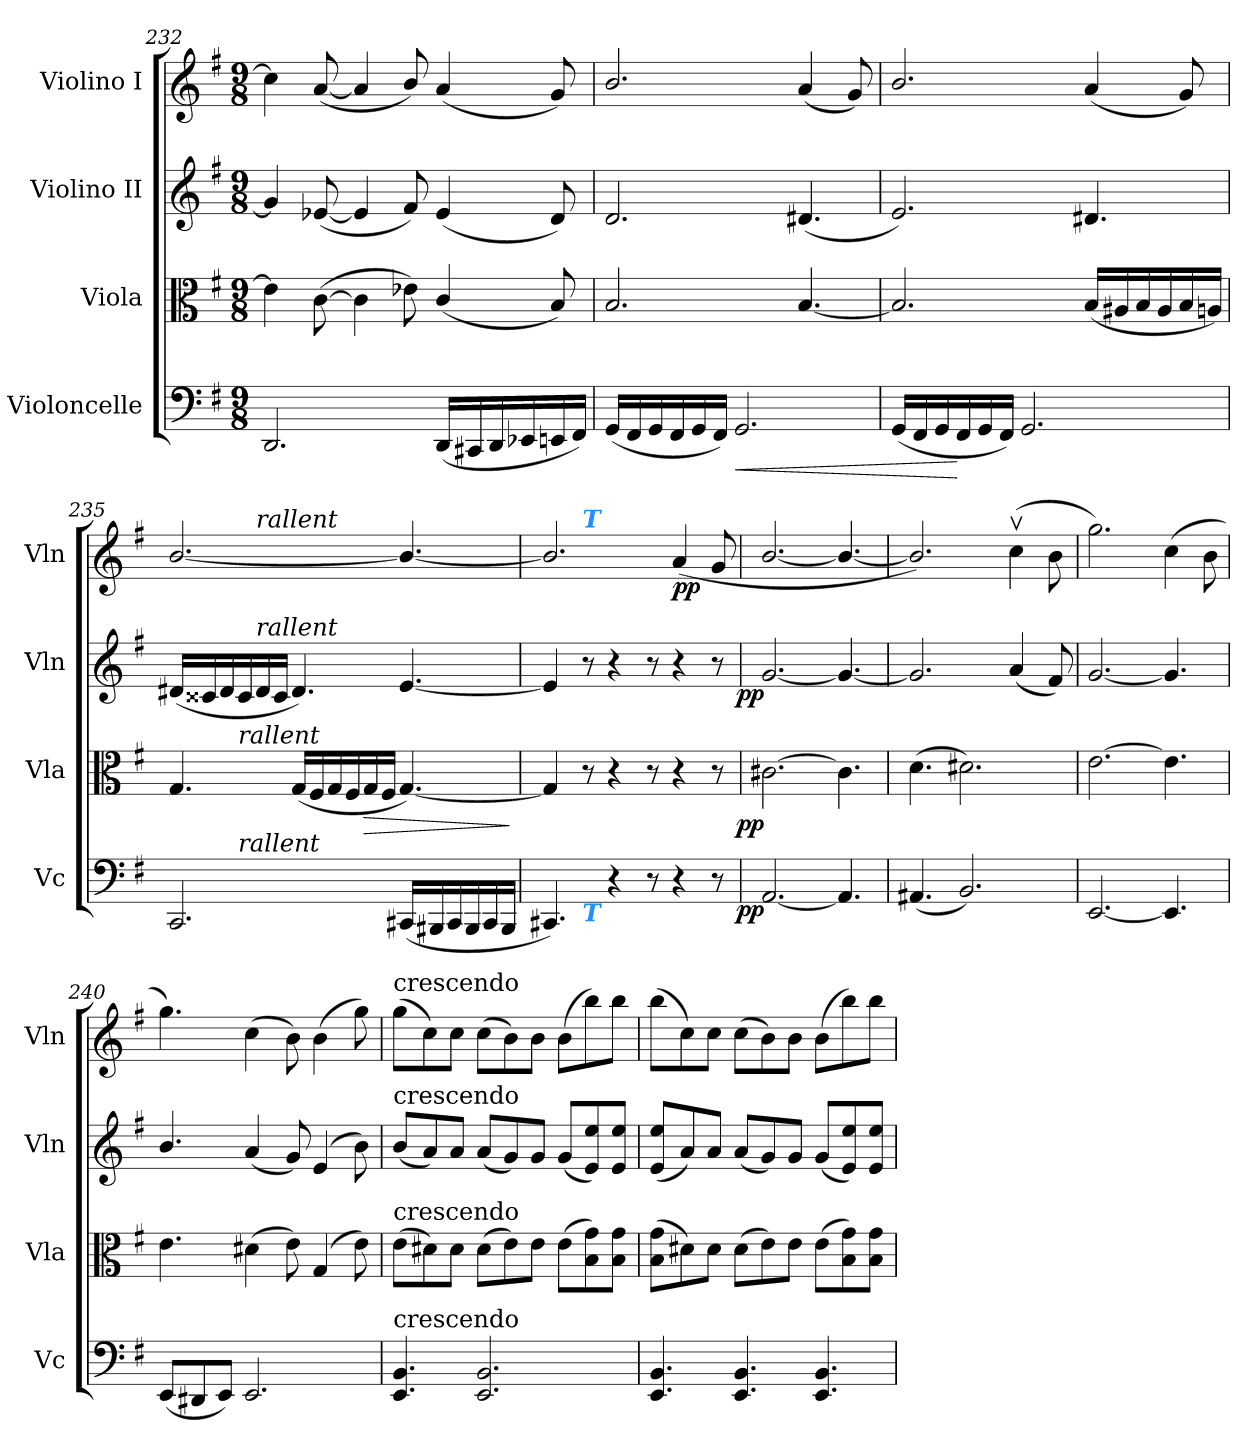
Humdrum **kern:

**kern	**dynam	**kern	**dynam	**kern	**dynam	**kern	**dynam
*part4	*part4	*part3	*part3	*part2	*part2	*part1	*part1
*staff4	*staff4	*staff3	*staff3	*staff2	*staff2	*staff1	*staff1
*I"Violoncelle	*	*I"Viola	*	*I"Violino II	*	*I"Violino I	*
*I'Vc	*	*I'Vla	*	*I'Vln	*	*I'Vln	*
*clefF4	*	*clefC3	*	*clefG2	*	*clefG2	*
*k[f#]	*	*k[f#]	*	*k[f#]	*	*k[f#]	*
*M9/8	*	*M9/8	*	*M9/8	*	*M9/8	*
=232	=232	=232	=232	=232	=232	=232	=232
2.DD/	.	4e-\]	.	4g/]	.	4cc\]	.
.	.	([8c\	.	([8e-X/	.	([8a/	.
.	.	4c\]	.	4e-/]	.	4a/]	.
.	.	8e-X\)	.	8f#/)	.	8b/)	.
(16DD/LL	.	(4c/	.	(4e-/	.	(4a/	.
16CC#X/	.	.	.	.	.	.	.
16DD/	.	.	.	.	.	.	.
16EE-X/	.	.	.	.	.	.	.
16EEn/	.	8B/)	.	8d/)	.	8g/)	.
16FF#/JJ)	.	.	.	.	.	.	.
=233	=233	=233	=233	=233	=233	=233	=233
(16GG/LL	.	2.B/	.	2.d/	.	2.b/	.
16FF#/	.	.	.	.	.	.	.
16GG/	.	.	.	.	.	.	.
16FF#/	.	.	.	.	.	.	.
16GG/	.	.	.	.	.	.	.
16FF#/JJ)	.	.	.	.	.	.	.
!	!LO:HP:b	!	!	!	!	!	!
2.GG/	<	.	.	.	.	.	.
.	.	[4.B/	.	(4.d#X/	.	(4a/	.
.	.	.	.	.	.	8g/)	.
=234	=234	=234	=234	=234	=234	=234	=234
(16GG/LL	.	2.B/]	.	2.e/)	.	2.b/	.
16FF#/	.	.	.	.	.	.	.
16GG/	.	.	.	.	.	.	.
16FF#/	[	.	.	.	.	.	.
16GG/	.	.	.	.	.	.	.
16FF#/JJ)	.	.	.	.	.	.	.
2.GG/	.	.	.	.	.	.	.
.	.	(16B/LL	.	4.d#X/	.	(4a/	.
.	.	16A#X/	.	.	.	.	.
.	.	16B/	.	.	.	.	.
.	.	16A#/	.	.	.	.	.
.	.	16B/	.	.	.	8g/)	.
.	.	16An/JJ)	.	.	.	.	.
=235	=235	=235	=235	=235	=235	=235	=235
!	!	!	!	!	!	!LO:TX:a:color=crimson:t=⚠	!
*^	*	*^	*	*	*	*^	*
2.CC/	8.ryy	.	4.G/	8.ryy	.	(16d#X/LL	.	[2.b/	4ryy	.
.	.	.	.	.	.	16c##X/	.	.	.	.
.	.	.	.	.	.	16d#/	.	.	.	.
!	!	!	!	!LO:TX:a:i:t=rallent	!	!	!	!	!	!
!	!LO:TX:a:i:t=rallent	!	!	!	!	!	!	!	!	!
.	2...ryy	.	.	2...ryy	.	16c##/	.	.	.	.
!	!	!	!	!	!	!	!	!	!LO:TX:a:i:t=rallent	!
!	!	!	!	!	!	!LO:TX:a:i:t=rallent	!	!	!	!
.	.	.	.	.	.	16d#/	.	.	2..ryy	.
.	.	.	.	.	.	16c##/JJ	.	.	.	.
.	.	.	(16G/LL	.	.	4.d#/)	.	.	.	.
.	.	.	16F#/	.	.	.	.	.	.	.
.	.	.	16G/	.	.	.	.	.	.	.
.	.	.	16F#/	.	.	.	.	.	.	.
!	!	!	!	!	!LO:HP:b	!	!	!	!	!
.	.	.	16G/	.	>	.	.	.	.	.
.	.	.	16F#/JJ	.	.	.	.	.	.	.
(16CC#X/LL	.	.	[4.G/)	.	.	[4.e/	.	4.b/_	.	.
16BBB#X/	.	.	.	.	.	.	.	.	.	.
16CC#/	.	.	.	.	.	.	.	.	.	.
16BBB#/	.	.	.	.	.	.	.	.	.	.
16CC#/	.	.	.	.	.	.	.	.	.	.
16BBB#/JJ	.	.	.	.	.	.	.	.	.	.
.	.	.	.	.	]	.	.	.	.	.
*	*	*	*v	*v	*	*	*	*	*	*
=236	=236	=236	=236	=236	=236	=236	=236	=236	=236
4.CC#X/)	4ryy	.	4G/]	.	4e/]	.	2.b/]	4ryy	.
!	!	!	!	!	!	!	!	!LO:TX:a:Bi:color=dodgerblue:t=T	!
!	!LO:TX:b:Bi:color=dodgerblue:t=T	!	!	!	!	!	!	!	!
.	2..ryy	.	8r	.	8r	.	.	2..ryy	.
4r	.	.	4r	.	4r	.	.	.	.
8r	.	.	8r	.	8r	.	.	.	.
4r	.	.	4r	.	4r	.	(>4a/	.	pp
8r	.	.	8r	.	8r	.	8g/	.	.
=237	=237	=237	=237	=237	=237	=237	=237	=237	=237
!	!	!LO:DY:rj	!	!LO:DY:rj	!	!LO:DY:rj	!	!	!
*v	*v	*	*	*	*	*	*v	*v	*
[2.AA/	pp	[2.c#X\	pp	[2.g/	pp	[2.b/	.
4.AA/]	.	4.c#\]	.	4.g/_	.	4.b/_	.
=238	=238	=238	=238	=238	=238	=238	=238
(4.AA#X/	.	(4.d\	.	2.g/]	.	2.b/])	.
2.BB/)	.	2.d#X\)	.	.	.	.	.
.	.	.	.	(4a/	.	(4ccv\	.
.	.	.	.	8f#/)	.	8b\	.
=239	=239	=239	=239	=239	=239	=239	=239
[2.EE/	.	[2.e\	.	[2.g/	.	2.gg\)	.
4.EE/]	.	4.e\]	.	4.g/]	.	(4cc\	.
.	.	.	.	.	.	8b\	.
=240	=240	=240	=240	=240	=240	=240	=240
(8EE/L	.	4.e\	.	4.b/	.	4.gg\)	.
8DD#X/	.	.	.	.	.	.	.
8EE/J)	.	.	.	.	.	.	.
2.EE/	.	(4d#X\	.	(4a/	.	(4cc\	.
.	.	8e\)	.	8g/)	.	8b\)	.
.	.	(4G/	.	(4e/	.	(4b\	.
.	.	8e\)	.	8b\)	.	8gg\)	.
=241	=241	=241	=241	=241	=241	=241	=241
!	!	!	!	!	!	!LO:TX:t=crescendo	!
!	!	!	!	!LO:TX:t=crescendo	!	!	!
!	!	!LO:TX:t=crescendo	!	!	!	!	!
!LO:TX:t=crescendo	!	!	!	!	!	!	!
4.EE/ 4.BB/	.	(8e\L	.	(8b/L	.	(8gg\L	.
.	.	8d#X\)	.	8a/)	.	8cc\)	.
.	.	8d#\J	.	8a/J	.	8cc\J	.
2.EE/ 2.BB/	.	(8d#\L	.	(8a/L	.	(8cc\L	.
.	.	8e\)	.	8g/)	.	8b\)	.
.	.	8e\J	.	8g/J	.	8b\J	.
.	.	(8e\L	.	(8g/L	.	(8b\L	.
.	.	8B\ 8g\)	.	8e/ 8ee/)	.	8bb\)	.
.	.	8B\ 8g\J	.	8e/ 8ee/J	.	8bb\J	.
=242	=242	=242	=242	=242	=242	=242	=242
4.EE/ 4.BB/	.	(8B\ 8g\L	.	(8e/ 8ee/L	.	(8bb\L	.
.	.	8d#X\)	.	8a/)	.	8cc\)	.
.	.	8d#\J	.	8a/J	.	8cc\J	.
4.EE/ 4.BB/	.	(8d#\L	.	(8a/L	.	(8cc\L	.
.	.	8e\)	.	8g/)	.	8b\)	.
.	.	8e\J	.	8g/J	.	8b\J	.
4.EE/ 4.BB/	.	(8e\L	.	(8g/L	.	(8b\L	.
.	.	8B\ 8g\)	.	8e/ 8ee/)	.	8bb\)	.
.	.	8B\ 8g\J	.	8e/ 8ee/J	.	8bb\J	.
=	=	=	=	=	=	=	=
*-	*-	*-	*-	*-	*-	*-	*-
